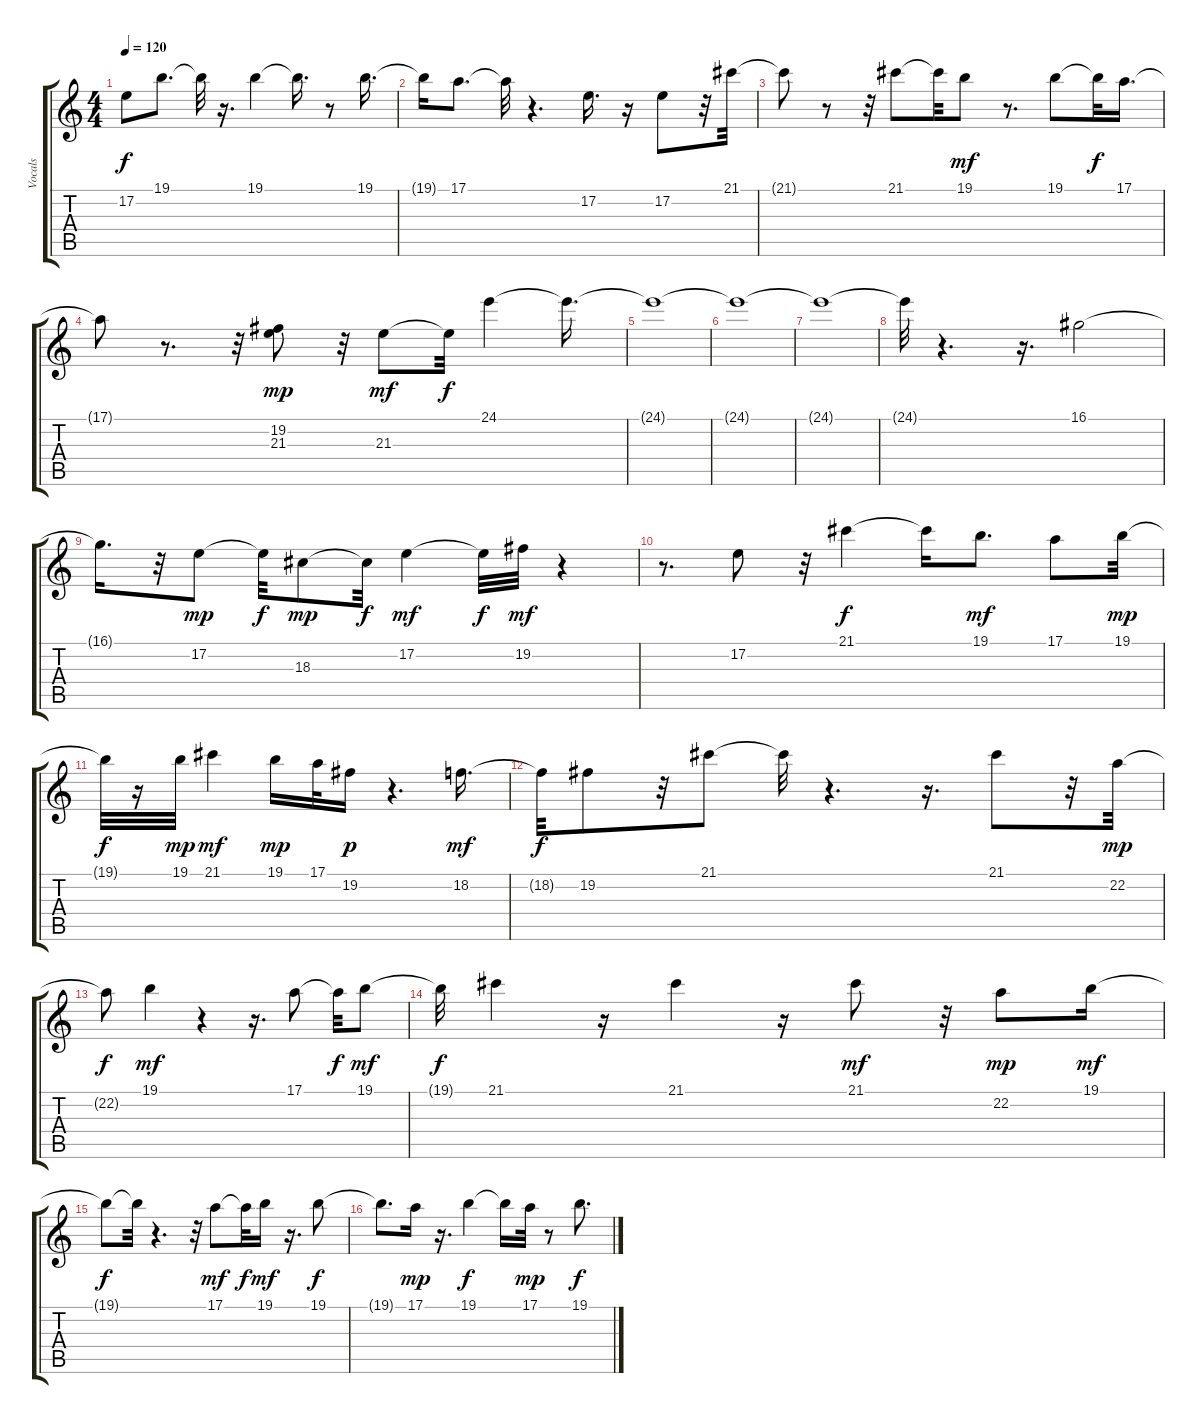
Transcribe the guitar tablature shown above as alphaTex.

\track ("Vocals" "Vocals") {instrument synthvoice}
\staff {score tabs}
\tuning (E4 B3 G3 D3 A2 E2) {hide}
\ts (4 4)
\tempo 120
\clef g2
\ks c
17.2{t}.8{dy f} 19.1.8{d} 19.1{t}.32 r.16{d} 19.1.4 19.1{t}.16{d} r.8 19.1.16{d} |
19.1{t}.16 17.1.8{d} 17.1{t}.32 r.4{d} 17.2.16{d} r.16 17.2.8 r.32 21.1.32 |
21.1{t}.8 r.8 r.32 21.1.8 21.1{t}.32 19.1.8{dy mf} r.8{d} 19.1.8 19.1{t}.32{dy f} 17.1.16{d} |
17.1{t}.8 r.8{d} r.32 (19.2 21.3).8{dy mp} r.32 21.3.8{dy mf} 21.3{t}.32{dy f} 24.1.4 24.1{t}.16{d} |
24.1{t}.1 |
24.1{t}.1 |
24.1{t}.1 |
24.1{t}.32 r.4{d} r.16{d} 16.1.2 |
16.1{t}.16{d} r.32 17.2.8{dy mp} 17.2{t}.32{dy f} 18.3.8{dy mp} 18.3{t}.32{dy f} 17.2.4{dy mf} 17.2{t}.32{dy f} 19.2.32{dy mf} r.4 |
r.8{d} 17.2.8 r.32 21.1.4{dy f} 21.1{t}.16 19.1.8{d dy mf} 17.1.8 19.1.32{dy mp} |
19.1{t}.32{dy f} r.16 19.1.32{dy mp} 21.1.4{dy mf} 19.1.16{dy mp} 17.1.32 19.2.16{dy p} r.4{d} 18.2.16{d dy mf} |
18.2{t}.32{dy f} 19.2.8 r.32 21.1.8 21.1{t}.32 r.4{d} r.16{d} 21.1.8 r.32 22.2.32{dy mp} |
22.2{t}.8{dy f} 19.1.4{dy mf} r.4 r.16{d} 17.1.8 17.1{t}.32{dy f} 19.1.8{dy mf} |
19.1{t}.32{dy f} 21.1.4 r.16 21.1.4 r.16 21.1.8{dy mf} r.32 22.2.8{dy mp} 19.1.16{dy mf} |
19.1{t}.8{dy f} 19.1{t}.32 r.4{d} r.32 17.1.8{dy mf} 17.1{t}.32{dy f} 19.1.16{dy mf} r.16{d} 19.1.8{dy f} |
19.1{t}.8{d} 17.1.16{dy mp} r.16{d} 19.1.4{dy f} 19.1{t}.16 17.1.32{dy mp} r.8 19.1.8{d dy f}
